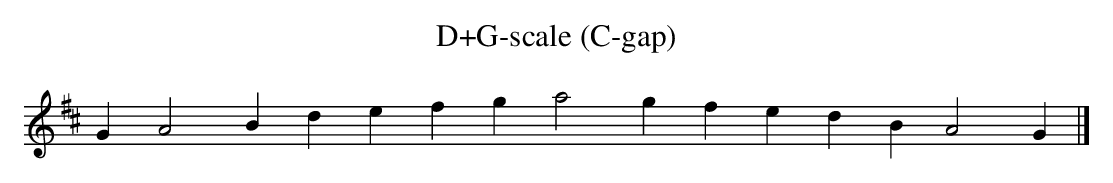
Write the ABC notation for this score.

X:1
T:D+G-scale (C-gap)
M:none
L:1/4
K:AMix
G A2 B d e f g a2 g f e d B A2 G|]
